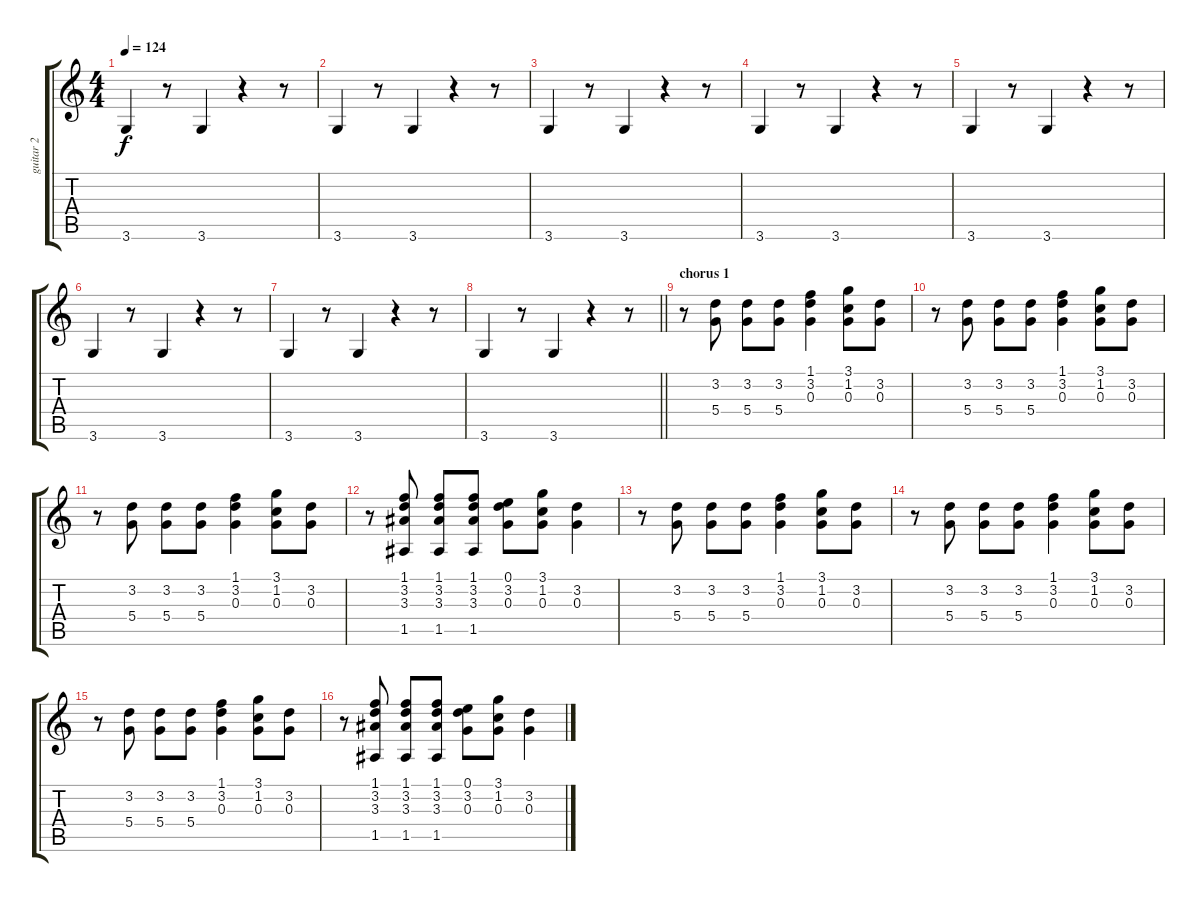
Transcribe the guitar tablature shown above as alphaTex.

\track ("guitar 2" "guitar 2") {instrument overdrivenguitar}
\staff {score tabs}
\tuning (E4 B3 G3 D3 A2 E2) {hide}
\ts (4 4)
\tempo 124
\clef g2
\ks c
3.6.4{dy f} r.8 3.6.4 r.4 r.8 |
3.6.4 r.8 3.6.4 r.4 r.8 |
3.6.4 r.8 3.6.4 r.4 r.8 |
3.6.4 r.8 3.6.4 r.4 r.8 |
3.6.4 r.8 3.6.4 r.4 r.8 |
3.6.4 r.8 3.6.4 r.4 r.8 |
3.6.4 r.8 3.6.4 r.4 r.8 |
\barLineRight lightlight
3.6.4 r.8 3.6.4 r.4 r.8 |
\section ("" "chorus 1")
r.8 (3.2 5.4).8 (3.2 5.4).8 (3.2 5.4).8 (1.1 3.2 0.3).4 (3.1 1.2 0.3).8 (3.2 0.3).8 |
r.8 (3.2 5.4).8 (3.2 5.4).8 (3.2 5.4).8 (1.1 3.2 0.3).4 (3.1 1.2 0.3).8 (3.2 0.3).8 |
r.8 (3.2 5.4).8 (3.2 5.4).8 (3.2 5.4).8 (1.1 3.2 0.3).4 (3.1 1.2 0.3).8 (3.2 0.3).8 |
r.8 (1.1 3.2 3.3 1.5).8 (1.1 3.2 3.3 1.5).8 (1.1 3.2 3.3 1.5).8 (0.1 3.2 0.3).8 (3.1 1.2 0.3).8 (3.2 0.3).4 |
r.8 (3.2 5.4).8 (3.2 5.4).8 (3.2 5.4).8 (1.1 3.2 0.3).4 (3.1 1.2 0.3).8 (3.2 0.3).8 |
r.8 (3.2 5.4).8 (3.2 5.4).8 (3.2 5.4).8 (1.1 3.2 0.3).4 (3.1 1.2 0.3).8 (3.2 0.3).8 |
r.8 (3.2 5.4).8 (3.2 5.4).8 (3.2 5.4).8 (1.1 3.2 0.3).4 (3.1 1.2 0.3).8 (3.2 0.3).8 |
r.8 (1.1 3.2 3.3 1.5).8 (1.1 3.2 3.3 1.5).8 (1.1 3.2 3.3 1.5).8 (0.1 3.2 0.3).8 (3.1 1.2 0.3).8 (3.2 0.3).4
